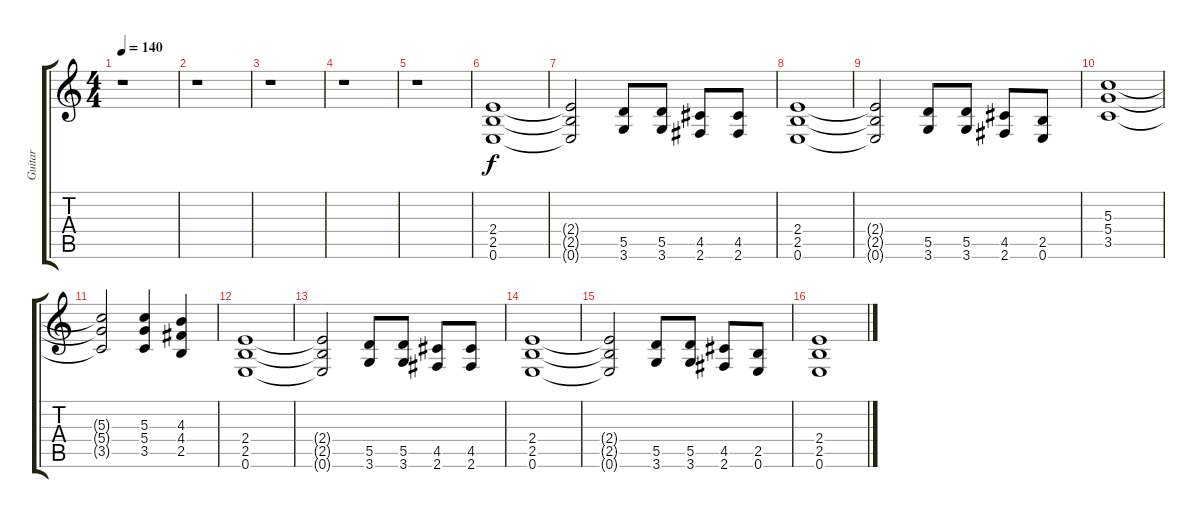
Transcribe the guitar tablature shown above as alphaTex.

\track ("Guitar" "Guitar") {instrument overdrivenguitar}
\staff {score tabs}
\tuning (E4 B3 G3 D3 A2 E2) {hide}
\ts (4 4)
\tempo 140
\clef g2
\ks c
r.1{dy f} |
r.1 |
r.1 |
r.1 |
r.1 |
(2.4 2.5 0.6).1 |
(2.4{t} 2.5{t} 0.6{t}).2 (5.5 3.6).8 (5.5 3.6).8 (4.5 2.6).8 (4.5 2.6).8 |
(2.4 2.5 0.6).1 |
(2.4{t} 2.5{t} 0.6{t}).2 (5.5 3.6).8 (5.5 3.6).8 (4.5 2.6).8 (2.5 0.6).8 |
(5.3 5.4 3.5).1 |
(5.3{t} 5.4{t} 3.5{t}).2 (5.3 5.4 3.5).4 (4.3 4.4 2.5).4 |
(2.4 2.5 0.6).1 |
(2.4{t} 2.5{t} 0.6{t}).2 (5.5 3.6).8 (5.5 3.6).8 (4.5 2.6).8 (4.5 2.6).8 |
(2.4 2.5 0.6).1 |
(2.4{t} 2.5{t} 0.6{t}).2 (5.5 3.6).8 (5.5 3.6).8 (4.5 2.6).8 (2.5 0.6).8 |
(2.4 2.5 0.6).1
